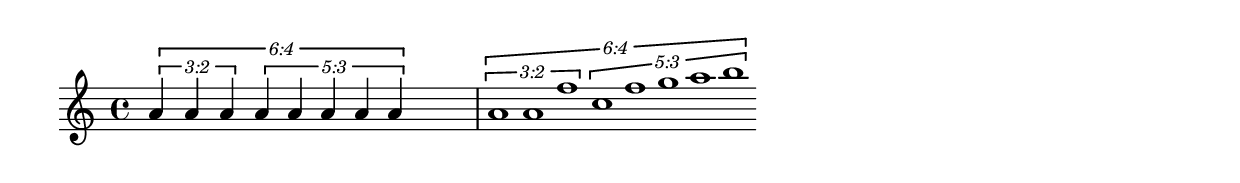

\version "2.9.11"

\header {
    texidoc=" Tuplets may be nested."
}

\paper {
  ragged-right = ##t  
  indent = 0.0
}

\relative c'' {
  \override TupletNumber #'text = #tuplet-number::calc-fraction-text
  \times 4/6 {
    \times 2/3 {
      a a a
    }
    \times 3/5 {
      a a a a a
    }
  }

  s1*1/6
  
  \stemUp
  \times 4/6 {
    \times 2/3 {
      a1*1/6 a f'
    }
    \times 3/5 {
      c f g a b 
    }
  }
  
}

